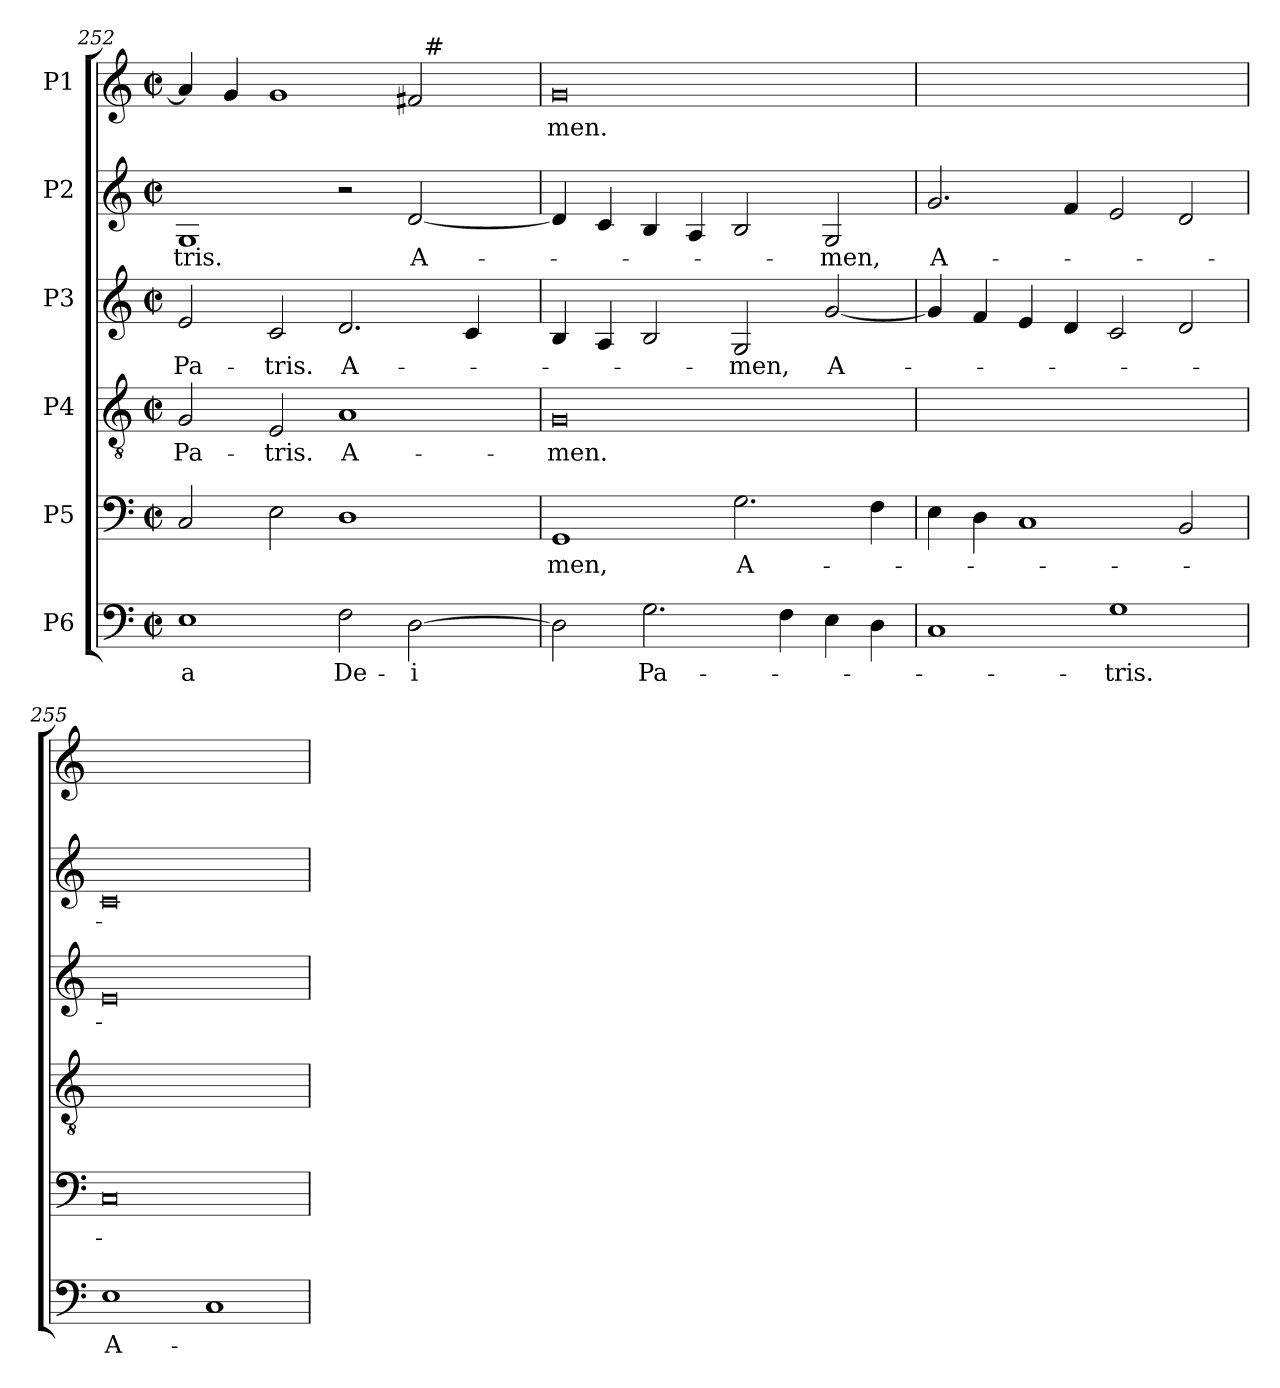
**kern	**text	**kern	**text	**kern	**text	**kern	**text	**kern	**text	**kern	**text
*part6	*part6	*part5	*part5	*part4	*part4	*part3	*part3	*part2	*part2	*part1	*part1
*staff6	*staff6	*staff5	*staff5	*staff4	*staff4	*staff3	*staff3	*staff2	*staff2	*staff1	*staff1
*I"P6	*	*I"P5	*	*I"P4	*	*I"P3	*	*I"P2	*	*I"P1	*
*clefF4	*	*clefF4	*	*clefGv2	*	*clefG2	*	*clefG2	*	*clefG2	*
*	*	*	*	*ITrd7c12	*	*	*	*	*	*	*
*k[]	*	*k[]	*	*k[]	*	*k[]	*	*k[]	*	*k[]	*
*C:	*	*C:	*	*C:	*	*C:	*	*C:	*	*C:	*
*M2/2	*	*M2/2	*	*M2/2	*	*M2/2	*	*M2/2	*	*M2/2	*
*met(c|)	*	*met(c|)	*	*met(c|)	*	*met(c|)	*	*met(c|)	*	*met(c|)	*
=252	=252	=252	=252	=252	=252	=252	=252	=252	=252	=252	=252
!	!LO:LY:b:color=#000000	!	!	!	!	!	!	!	!	!	!
!	!	!	!	!	!LO:LY:b:color=#000000	!	!	!	!	!	!
!	!	!	!	!	!	!	!LO:LY:b:color=#000000	!	!	!	!
!	!	!	!	!	!	!	!	!	!LO:LY:b:color=#000000	!	!
*	*	*	*	*	*	*	*	*	*	*^	*
1Ei	-a	2Ci/	.	2GGi/	Pa-	2ei/	Pa-	1Gi	-tris.	4ai/]	1ryy	.
.	.	.	.	.	.	.	.	.	.	4gi/	.	.
!	!	!	!	!	!LO:LY:b:color=#000000	!	!	!	!	!	!	!
!	!	!	!	!	!	!	!LO:LY:b:color=#000000	!	!	!	!	!
.	.	2Ei\	.	2EEi/	-tris.	2ci/	-tris.	.	.	1gi	.	.
!	!LO:LY:b:color=#000000	!	!	!	!	!	!	!	!	!	!	!
!	!	!	!	!	!LO:LY:b:color=#000000	!	!	!	!	!	!	!
!	!	!	!	!	!	!	!LO:LY:b:color=#000000	!	!	!	!	!
2Fi\	De-	1Di	.	1AAi	A-	2.di/	A-	2r	.	.	2ryy	.
!	!LO:LY:b:color=#000000	!	!	!	!	!	!	!	!	!	!	!
!	!	!	!	!	!	!	!	!	!LO:LY:b:color=#000000	!	!	!
[2Di\	-i	.	.	.	.	.	.	[2di/	A-	2f#i/	32ryy	.
.	.	.	.	.	.	.	.	.	.	.	256ryy	.
!	!	!	!	!	!	!	!	!	!	!	!LO:TX:a:t=#	!
.	.	.	.	.	.	.	.	.	.	.	4ryy	.
.	.	.	.	.	.	4ci/	.	.	.	.	.	.
.	.	.	.	.	.	.	.	.	.	.	8ryy	.
.	.	.	.	.	.	.	.	.	.	.	16ryy	.
.	.	.	.	.	.	.	.	.	.	.	64..ryy	.
*	*	*	*	*	*	*	*	*	*	*v	*v	*
=253	=253	=253	=253	=253	=253	=253	=253	=253	=253	=253	=253
*	*	*	*	*	*	*	*	*	*	*^	*
!	!	!	!LO:LY:b:color=#000000	!	!	!	!	!	!	!	!	!
*	*	*	*	*	*	*	*	*	*	*v	*v	*
*	*	*	*	*	*	*	*	*	*	*^	*
!	!	!	!	!	!LO:LY:b:color=#000000	!	!	!	!	!	!	!
*	*	*	*	*	*	*	*	*	*	*v	*v	*
*	*	*	*	*	*	*	*	*	*	*^	*
!	!	!	!	!	!	!	!	!	!	!	!	!LO:LY:b:color=#000000
*	*	*	*	*	*	*	*	*	*	*v	*v	*
2Di\]	.	1GGi	-men,	0GGi	-men.	4Bi/	.	4di/]	.	0gi	-men.
.	.	.	.	.	.	4Ai/	.	4ci/	.	.	.
!	!LO:LY:b:color=#000000	!	!	!	!	!	!	!	!	!	!
2.Gi\	Pa-	.	.	.	.	2Bi/	.	4Bi/	.	.	.
.	.	.	.	.	.	.	.	4Ai/	.	.	.
!	!	!	!LO:LY:b:color=#000000	!	!	!	!	!	!	!	!
!	!	!	!	!	!	!	!LO:LY:b:color=#000000	!	!	!	!
.	.	2.Gi\	A-	.	.	2Gi/	-men,	2Bi/	.	.	.
4Fi\	.	.	.	.	.	.	.	.	.	.	.
!	!	!	!	!	!	!	!LO:LY:b:color=#000000	!	!	!	!
!	!	!	!	!	!	!	!	!	!LO:LY:b:color=#000000	!	!
4Ei\	.	.	.	.	.	[2gi/	A-	2Gi/	-men,	.	.
4Di\	.	4Fi\	.	.	.	.	.	.	.	.	.
=254	=254	=254	=254	=254	=254	=254	=254	=254	=254	=254	=254
!	!	!	!	!	!	!	!	!	!LO:LY:b:color=#000000	!	!
1Ci	.	4Ei\	.	0GGiyy	.	4gi/]	.	2.gi/	A-	0giyy	.
.	.	4Di\	.	.	.	4fi/	.	.	.	.	.
.	.	1Ci	.	.	.	4ei/	.	.	.	.	.
.	.	.	.	.	.	4di/	.	4fi/	.	.	.
!	!LO:LY:b:color=#000000	!	!	!	!	!	!	!	!	!	!
1Gi	-tris.	.	.	.	.	2ci/	.	2ei/	.	.	.
.	.	2BBi/	.	.	.	2di/	.	2di/	.	.	.
=255	=255	=255	=255	=255	=255	=255	=255	=255	=255	=255	=255
!	!LO:LY:b:color=#000000	!	!	!	!	!	!	!	!	!	!
1Ei	A-	0Ci	.	0GGiyy	.	0ei	.	0ci	.	0giyy	.
1Ci	.	.	.	.	.	.	.	.	.	.	.
=	=	=	=	=	=	=	=	=	=	=	=
*-	*-	*-	*-	*-	*-	*-	*-	*-	*-	*-	*-
